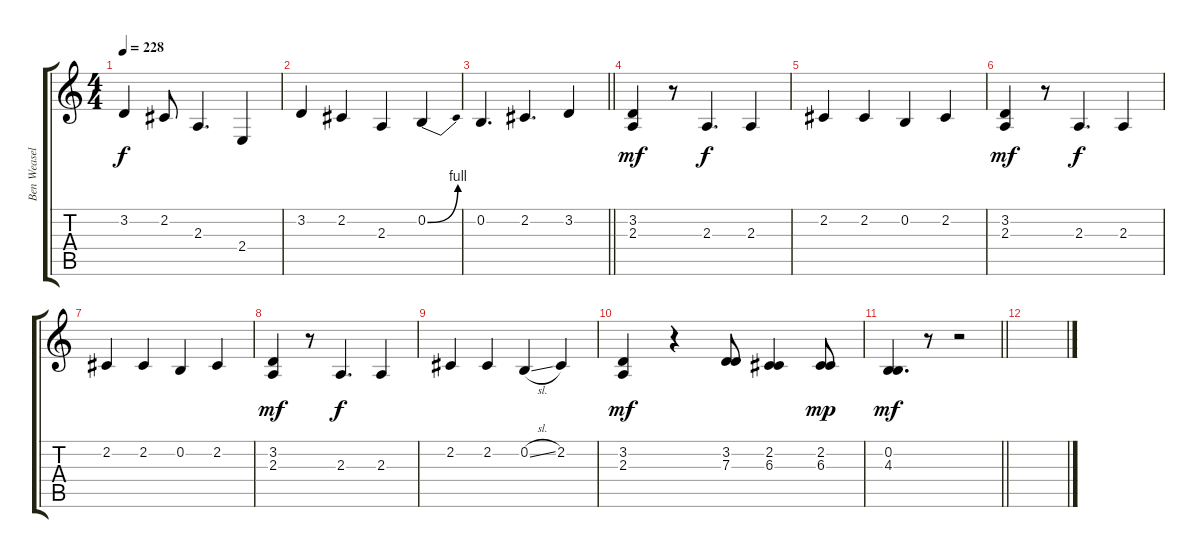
\track ("Ben Weasel" "Ben Weasel") {instrument bassoon}
\staff {score tabs}
\tuning (E4 B3 G3 D3 A2 E2) {hide}
\ts (4 4)
\tempo 228
\clef g2
\ks c
3.2{t}.4{dy f} 2.2.8 2.3.4{d} 2.4.4 |
3.2.4 2.2.4 2.3.4 0.2{be (bend 0 0 60 4)}.4 |
\barLineRight lightlight
0.2.4{d} 2.2.4{d} 3.2.4 |
\section ("" "")
(3.2 2.3).4{dy mf} r.8 2.3.4{d dy f} 2.3.4 |
2.2.4 2.2.4 0.2.4 2.2.4 |
(3.2 2.3).4{dy mf} r.8 2.3.4{d dy f} 2.3.4 |
2.2.4 2.2.4 0.2.4 2.2.4 |
(3.2 2.3).4{dy mf} r.8 2.3.4{d dy f} 2.3.4 |
2.2.4 2.2.4 0.2{sl}.4 2.2.4 |
(3.2 2.3).4{dy mf} r.4 (3.2 7.3).8 (2.2 6.3).4 (2.2 6.3).8{dy mp} |
\barLineRight lightlight
(0.2 4.3).4{d dy mf} r.8 r.2 |
\section ("" "")
